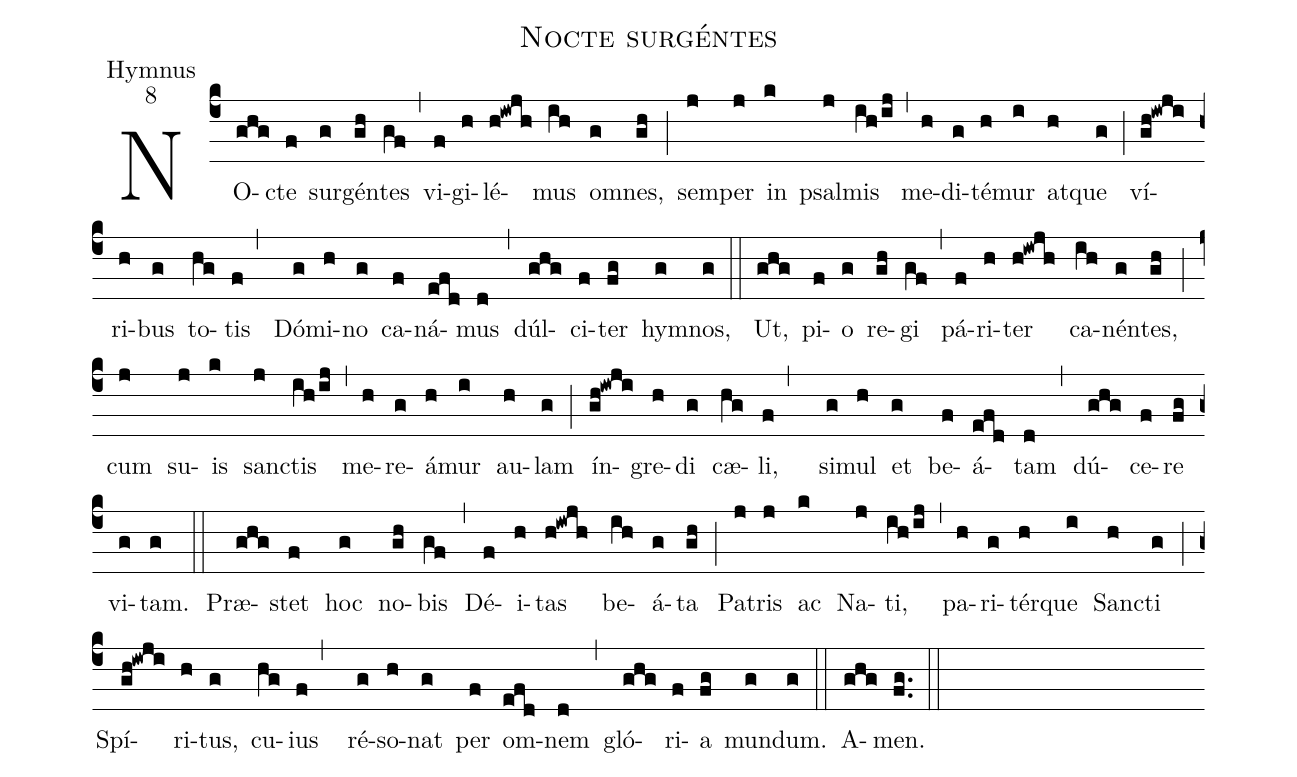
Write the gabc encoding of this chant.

name:Nocte surgéntes;
office-part:Hymnus;
mode: 8;
%%
(c4)
NO(ghg)cte(f) sur(g)gén(gh)tes(gf) (,)
vi(f)gi(h)lé(h!iwjh)mus(ih) om(g)nes,(gh) (;)
sem(j)per(j) in(k) psal(j)mis(ih/ij) (,)
me(h)di(g)té(h)mur(i) at(h)que(g) (;)
ví(gh!iwji)ri(h)bus(g) to(hg)tis(f,)
Dó(g)mi(h)no(g) ca(f)ná(efd)mus(d) (,)
dúl(ghg)ci(f)ter(fg) hym(g)nos,(g) (::)

Ut,(ghg) pi(f)o(g) re(gh)gi(gf) (,)
pá(f)ri(h)ter(h!iwjh) ca(ih)nén(g)tes,(gh) (;)
cum(j) su(j)is(k) san(j)ctis(ih/ij) (,)
me(h)re(g)á(h)mur(i) au(h)lam(g) (;)
ín(gh!iwji)gre(h)di(g) cæ(hg)li,(f,)
si(g)mul(h) et(g) be(f)á(efd)tam(d) (,)
dú(ghg)ce(f)re(fg) vi(g)tam.(g) (::)

Præ(ghg)stet(f) hoc(g) no(gh)bis(gf) (,)
Dé(f)i(h)tas(h!iwjh) be(ih)á(g)ta(gh) (;)
Pa(j)tris(j) ac(k) Na(j)ti,(ih/ij) (,)
pa(h)ri(g)tér(h)que(i) San(h)cti(g) (;)
Spí(gh!iwji)ri(h)tus,(g) cu(hg)ius(f,)
ré(g)so(h)nat(g) per(f) om(efd)nem(d) (,)
gló(ghg)ri(f)a(fg) mun(g)dum.(g) (::)

A(ghg)men.(fg..) (::)
